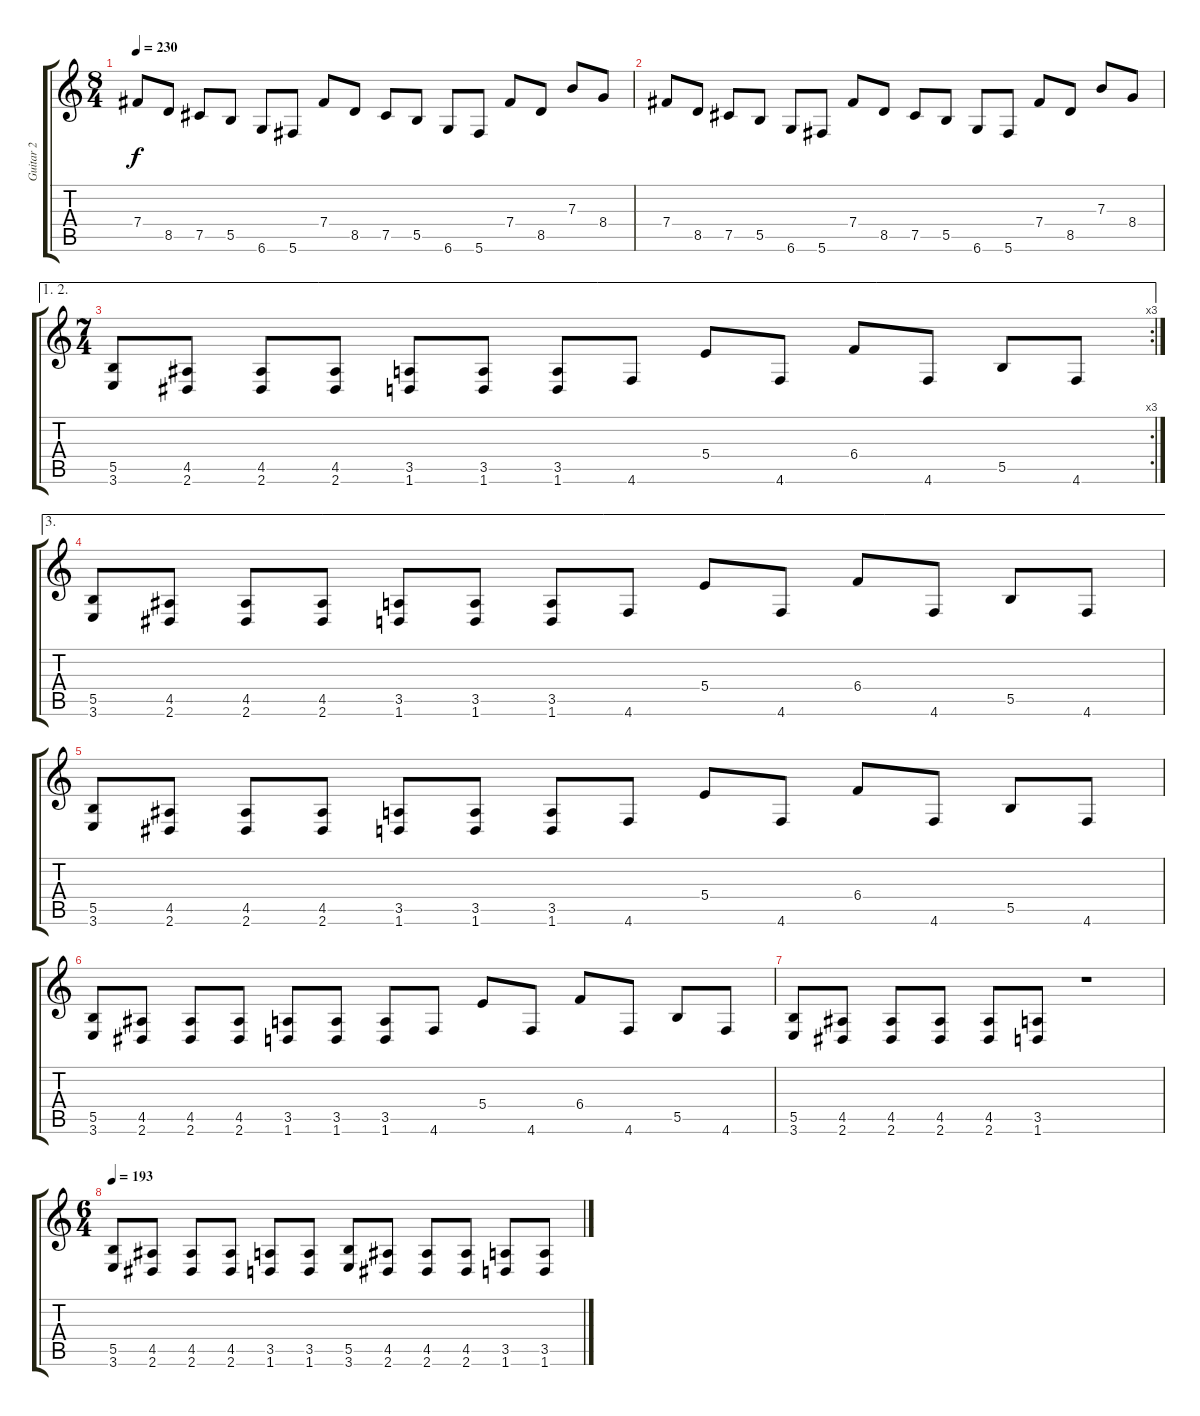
\track ("Guitar 2" "Guitar 2") {instrument overdrivenguitar}
\staff {score tabs}
\tuning (Db4 Ab3 E3 B2 Gb2 Db2) {hide}
\ts (8 4)
\tempo 230
\clef g2
\ks c
7.4.8{dy f instrument overdrivenguitar} 8.5.8 7.5.8 5.5.8 6.6.8 5.6.8 7.4.8 8.5.8 7.5.8 5.5.8 6.6.8 5.6.8 7.4.8 8.5.8 7.3.8 8.4.8 |
7.4.8 8.5.8 7.5.8 5.5.8 6.6.8 5.6.8 7.4.8 8.5.8 7.5.8 5.5.8 6.6.8 5.6.8 7.4.8 8.5.8 7.3.8 8.4.8 |
\ae (1 2)
\rc 3
\ts (7 4)
(5.5 3.6).8 (4.5 2.6).8 (4.5 2.6).8 (4.5 2.6).8 (3.5 1.6).8 (3.5 1.6).8 (3.5 1.6).8 4.6.8 5.4.8 4.6.8 6.4.8 4.6.8 5.5.8 4.6.8 |
\ae 3
(5.5 3.6).8 (4.5 2.6).8 (4.5 2.6).8 (4.5 2.6).8 (3.5 1.6).8 (3.5 1.6).8 (3.5 1.6).8 4.6.8 5.4.8 4.6.8 6.4.8 4.6.8 5.5.8 4.6.8 |
(5.5 3.6).8 (4.5 2.6).8 (4.5 2.6).8 (4.5 2.6).8 (3.5 1.6).8 (3.5 1.6).8 (3.5 1.6).8 4.6.8 5.4.8 4.6.8 6.4.8 4.6.8 5.5.8 4.6.8 |
(5.5 3.6).8 (4.5 2.6).8 (4.5 2.6).8 (4.5 2.6).8 (3.5 1.6).8 (3.5 1.6).8 (3.5 1.6).8 4.6.8 5.4.8 4.6.8 6.4.8 4.6.8 5.5.8 4.6.8 |
(5.5 3.6).8 (4.5 2.6).8 (4.5 2.6).8 (4.5 2.6).8 (4.5 2.6).8 (3.5 1.6).8 r.1 |
\ts (6 4)
\tempo 193
(5.5 3.6).8 (4.5 2.6).8 (4.5 2.6).8 (4.5 2.6).8 (3.5 1.6).8 (3.5 1.6).8 (5.5 3.6).8 (4.5 2.6).8 (4.5 2.6).8 (4.5 2.6).8 (3.5 1.6).8 (3.5 1.6).8
